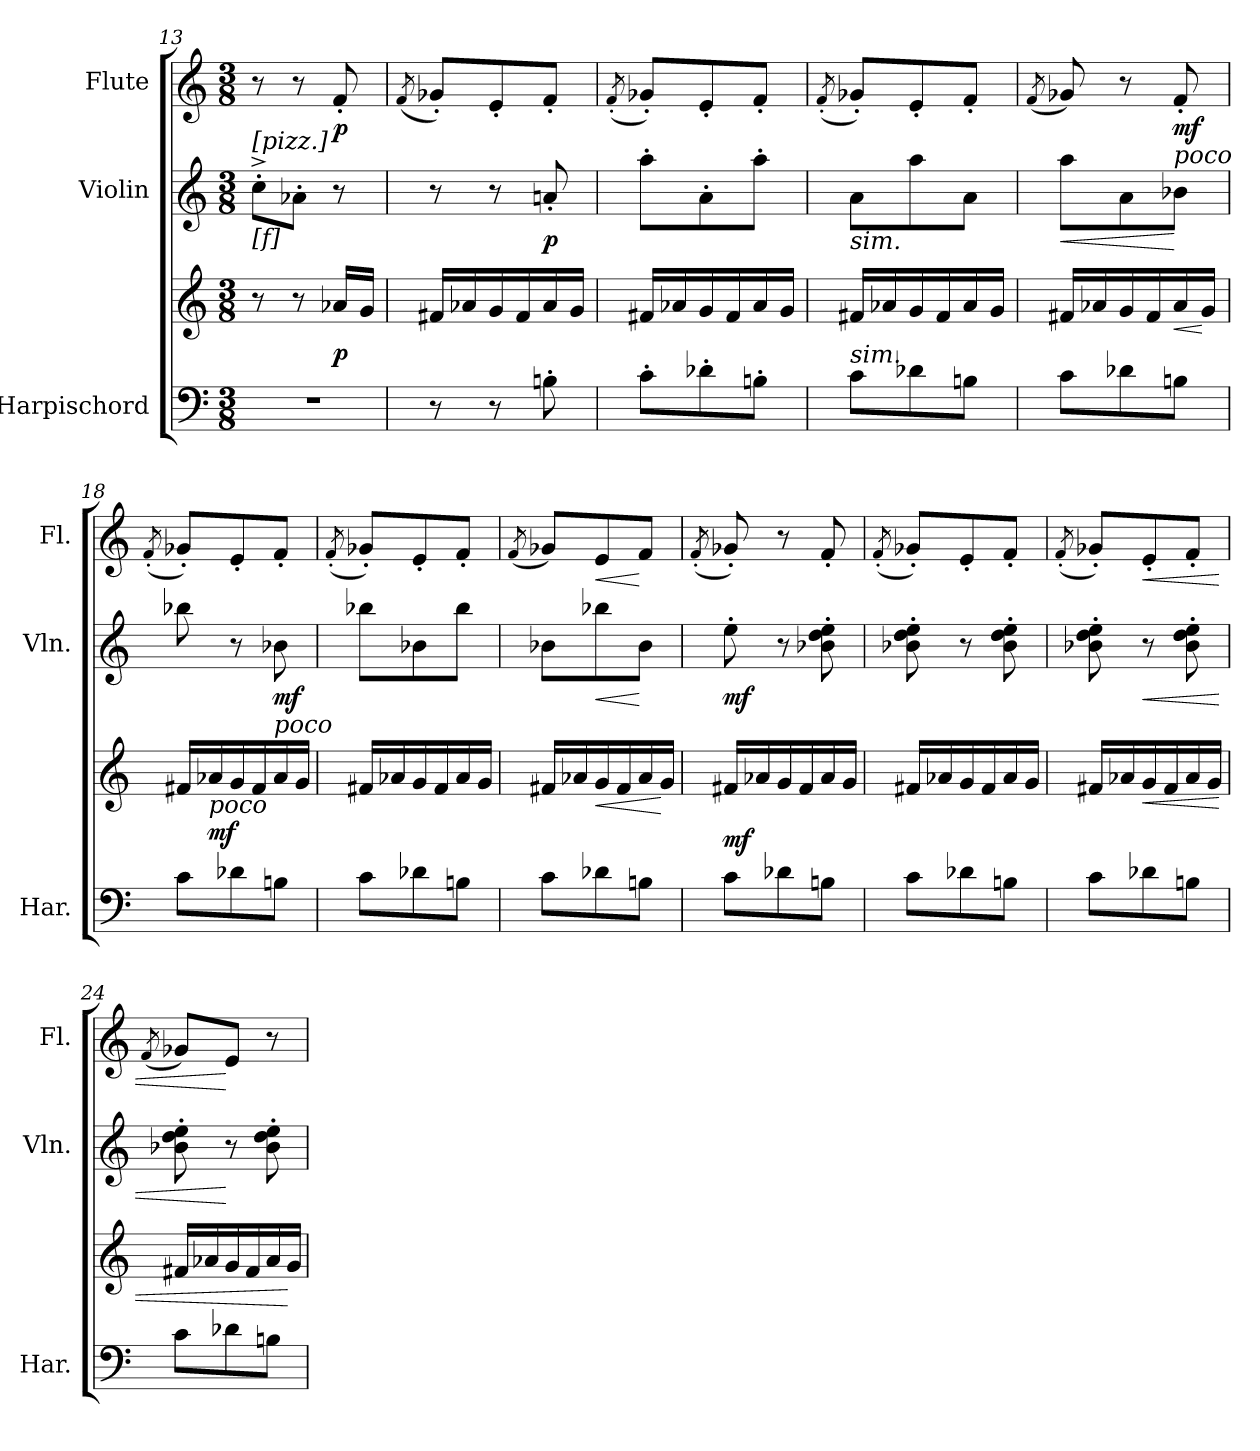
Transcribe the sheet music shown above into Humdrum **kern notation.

**kern	**kern	**dynam	**kern	**dynam	**kern	**dynam
*part3	*part3	*part3	*part2	*part2	*part1	*part1
*staff4	*staff3	*staff3/4	*staff2	*staff2	*staff1	*staff1
*I"Harpischord	*	*	*I"Violin	*	*I"Flute	*
*I'Har.	*	*	*I'Vln.	*	*I'Fl.	*
!!LO:PB:g=z
*clefF4	*clefG2	*	*clefG2	*	*clefG2	*
*k[]	*k[]	*	*k[]	*	*k[]	*
*C:	*C:	*	*C:	*	*C:	*
*M3/8	*M3/8	*	*M3/8	*	*M3/8	*
*MM138	*MM138	*	*MM138	*	*MM138	*
=13	=13	=13	=13	=13	=13	=13
!	!	!	!LO:TX:b:t=[f]	!	!	!
!	!	!	!LO:TX:a:t=[pizz.]	!	!	!
!LO:N:vis=1	!	!	!	!	!	!
4.r	8r	.	8cc'^i\L	.	8r	.
.	8r	.	8a-X'i\J	.	8r	.
.	16a-Xi/LL	p	8r	.	8f'i/	p
.	16gi/JJ	.	.	.	.	.
=14	=14	=14	=14	=14	=14	=14
.	.	.	.	.	(8qfi/	.
8r	16f#Xi/LL	.	8r	.	8g-X'i/L)	.
.	16a-Xi/	.	.	.	.	.
8r	16gi/	.	8r	.	8e'i/	.
.	16f#i/	.	.	.	.	.
8Bn'i\	16a-i/	.	8an'i/	p	8f'i/J	.
.	16gi/JJ	.	.	.	.	.
=15	=15	=15	=15	=15	=15	=15
.	.	.	.	.	(8qf'i/	.
8c'i\L	16f#Xi/LL	.	8aa'i\L	.	8g-X'i/L)	.
.	16a-Xi/	.	.	.	.	.
8d-X'i\	16gi/	.	8a'i\	.	8e'i/	.
.	16f#i/	.	.	.	.	.
8Bn'i\J	16a-i/	.	8aa'i\J	.	8f'i/J	.
.	16gi/JJ	.	.	.	.	.
=16	=16	=16	=16	=16	=16	=16
.	.	.	.	.	(8qf'i/	.
!	!	!	!LO:TX:b:i:t=sim.	!	!	!
!LO:TX:a:i:t=sim.	!	!	!	!	!	!
8ci\L	16f#Xi/LL	.	8ai\L	.	8g-X'i/L)	.
.	16a-Xi/	.	.	.	.	.
8d-Xi\	16gi/	.	8aai\	.	8e'i/	.
.	16f#i/	.	.	.	.	.
8Bni\J	16a-i/	.	8ai\J	.	8f'i/J	.
.	16gi/JJ	.	.	.	.	.
=17	=17	=17	=17	=17	=17	=17
.	.	.	.	.	(8qfi/	.
!	!	!	!	!LO:HP:b	!	!
8ci\L	16f#Xi/LL	.	8aai\L	<	8g-Xi/)	.
.	16a-Xi/	.	.	.	.	.
8d-Xi\	16gi/	.	8ai\	.	8r	.
.	16f#i/	.	.	.	.	.
!	!	!	!	!	!LO:TX:b:i:t=poco	!
!	!	!LO:HP:b	!	!	!	!
8Bni\J	16a-i/	<	8b-Xi\J	[	8f'i/	mf
.	16gi/JJ	[	.	.	.	.
=18	=18	=18	=18	=18	=18	=18
.	.	.	.	.	(8qf'i/	.
8ci\L	16f#Xi/LL	.	8bb-Xi\	.	8g-X'i/L)	.
!	!LO:TX:b:i:t=poco	!	!	!	!	!
.	16a-Xi/	mf	.	.	.	.
8d-Xi\	16gi/	.	8r	.	8e'i/	.
.	16f#i/	.	.	.	.	.
!	!	!	!LO:TX:b:i:t=poco	!	!	!
8Bni\J	16a-i/	.	8b-Xi\	mf	8f'i/J	.
.	16gi/JJ	.	.	.	.	.
!!LO:LB:g=z
=19	=19	=19	=19	=19	=19	=19
.	.	.	.	.	(8qf'i/	.
8ci\L	16f#Xi/LL	.	8bb-Xi\L	.	8g-X'i/L)	.
.	16a-Xi/	.	.	.	.	.
8d-Xi\	16gi/	.	8b-Xi\	.	8e'i/	.
.	16f#i/	.	.	.	.	.
8Bni\J	16a-i/	.	8bb-i\J	.	8f'i/J	.
.	16gi/JJ	.	.	.	.	.
=20	=20	=20	=20	=20	=20	=20
.	.	.	.	.	(8qfi/	.
8ci\L	16f#Xi/LL	.	8b-Xi\L	.	8g-Xi/L)	.
.	16a-Xi/	.	.	.	.	.
!	!	!LO:HP:b	!	!LO:HP:b	!	!LO:HP:b
8d-Xi\	16gi/	<	8bb-Xi\	<	8ei/	<
.	16f#i/	.	.	.	.	.
8Bni\J	16a-i/	.	8b-i\J	[	8fi/J	[
.	16gi/JJ	[	.	.	.	.
=21	=21	=21	=21	=21	=21	=21
.	.	.	.	.	(8qf'i/	.
8ci\L	16f#Xi/LL	mf	8ee'i\	mf	8g-X'i/)	.
.	16a-Xi/	.	.	.	.	.
8d-Xi\	16gi/	.	8r	.	8r	.
.	16f#i/	.	.	.	.	.
8Bni\J	16a-i/	.	8b-Xi\' 8ddi' 8eei'	.	8f'i/	.
.	16gi/JJ	.	.	.	.	.
=22	=22	=22	=22	=22	=22	=22
.	.	.	.	.	(8qf'i/	.
8ci\L	16f#Xi/LL	.	8b-Xi\' 8ddi' 8eei'	.	8g-X'i/L)	.
.	16a-Xi/	.	.	.	.	.
8d-Xi\	16gi/	.	8r	.	8e'i/	.
.	16f#i/	.	.	.	.	.
8Bni\J	16a-i/	.	8b-i\' 8ddi' 8eei'	.	8f'i/J	.
.	16gi/JJ	.	.	.	.	.
=23	=23	=23	=23	=23	=23	=23
.	.	.	.	.	(8qf'i/	.
8ci\L	16f#Xi/LL	.	8b-Xi\' 8ddi' 8eei'	.	8g-X'i/L)	.
.	16a-Xi/	.	.	.	.	.
!	!	!LO:HP:b	!	!LO:HP:b	!	!LO:HP:b
8d-Xi\	16gi/	<	8r	<	8e'i/	<
.	16f#i/	.	.	.	.	.
8Bni\J	16a-i/	.	8b-i\' 8ddi' 8eei'	.	8f'i/J	.
.	16gi/JJ	.	.	.	.	.
=24	=24	=24	=24	=24	=24	=24
.	.	.	.	.	(8qfi/	.
8ci\L	16f#Xi/LL	.	8b-Xi\' 8ddi' 8eei'	.	8g-Xi/L)	.
.	16a-Xi/	.	.	.	.	.
8d-Xi\	16gi/	.	8r	[	8ei/J	[
.	16f#i/	.	.	.	.	.
8Bni\J	16a-i/	.	8b-i\' 8ddi' 8eei'	.	8r	.
.	16gi/JJ	[	.	.	.	.
=	=	=	=	=	=	=
*-	*-	*-	*-	*-	*-	*-
